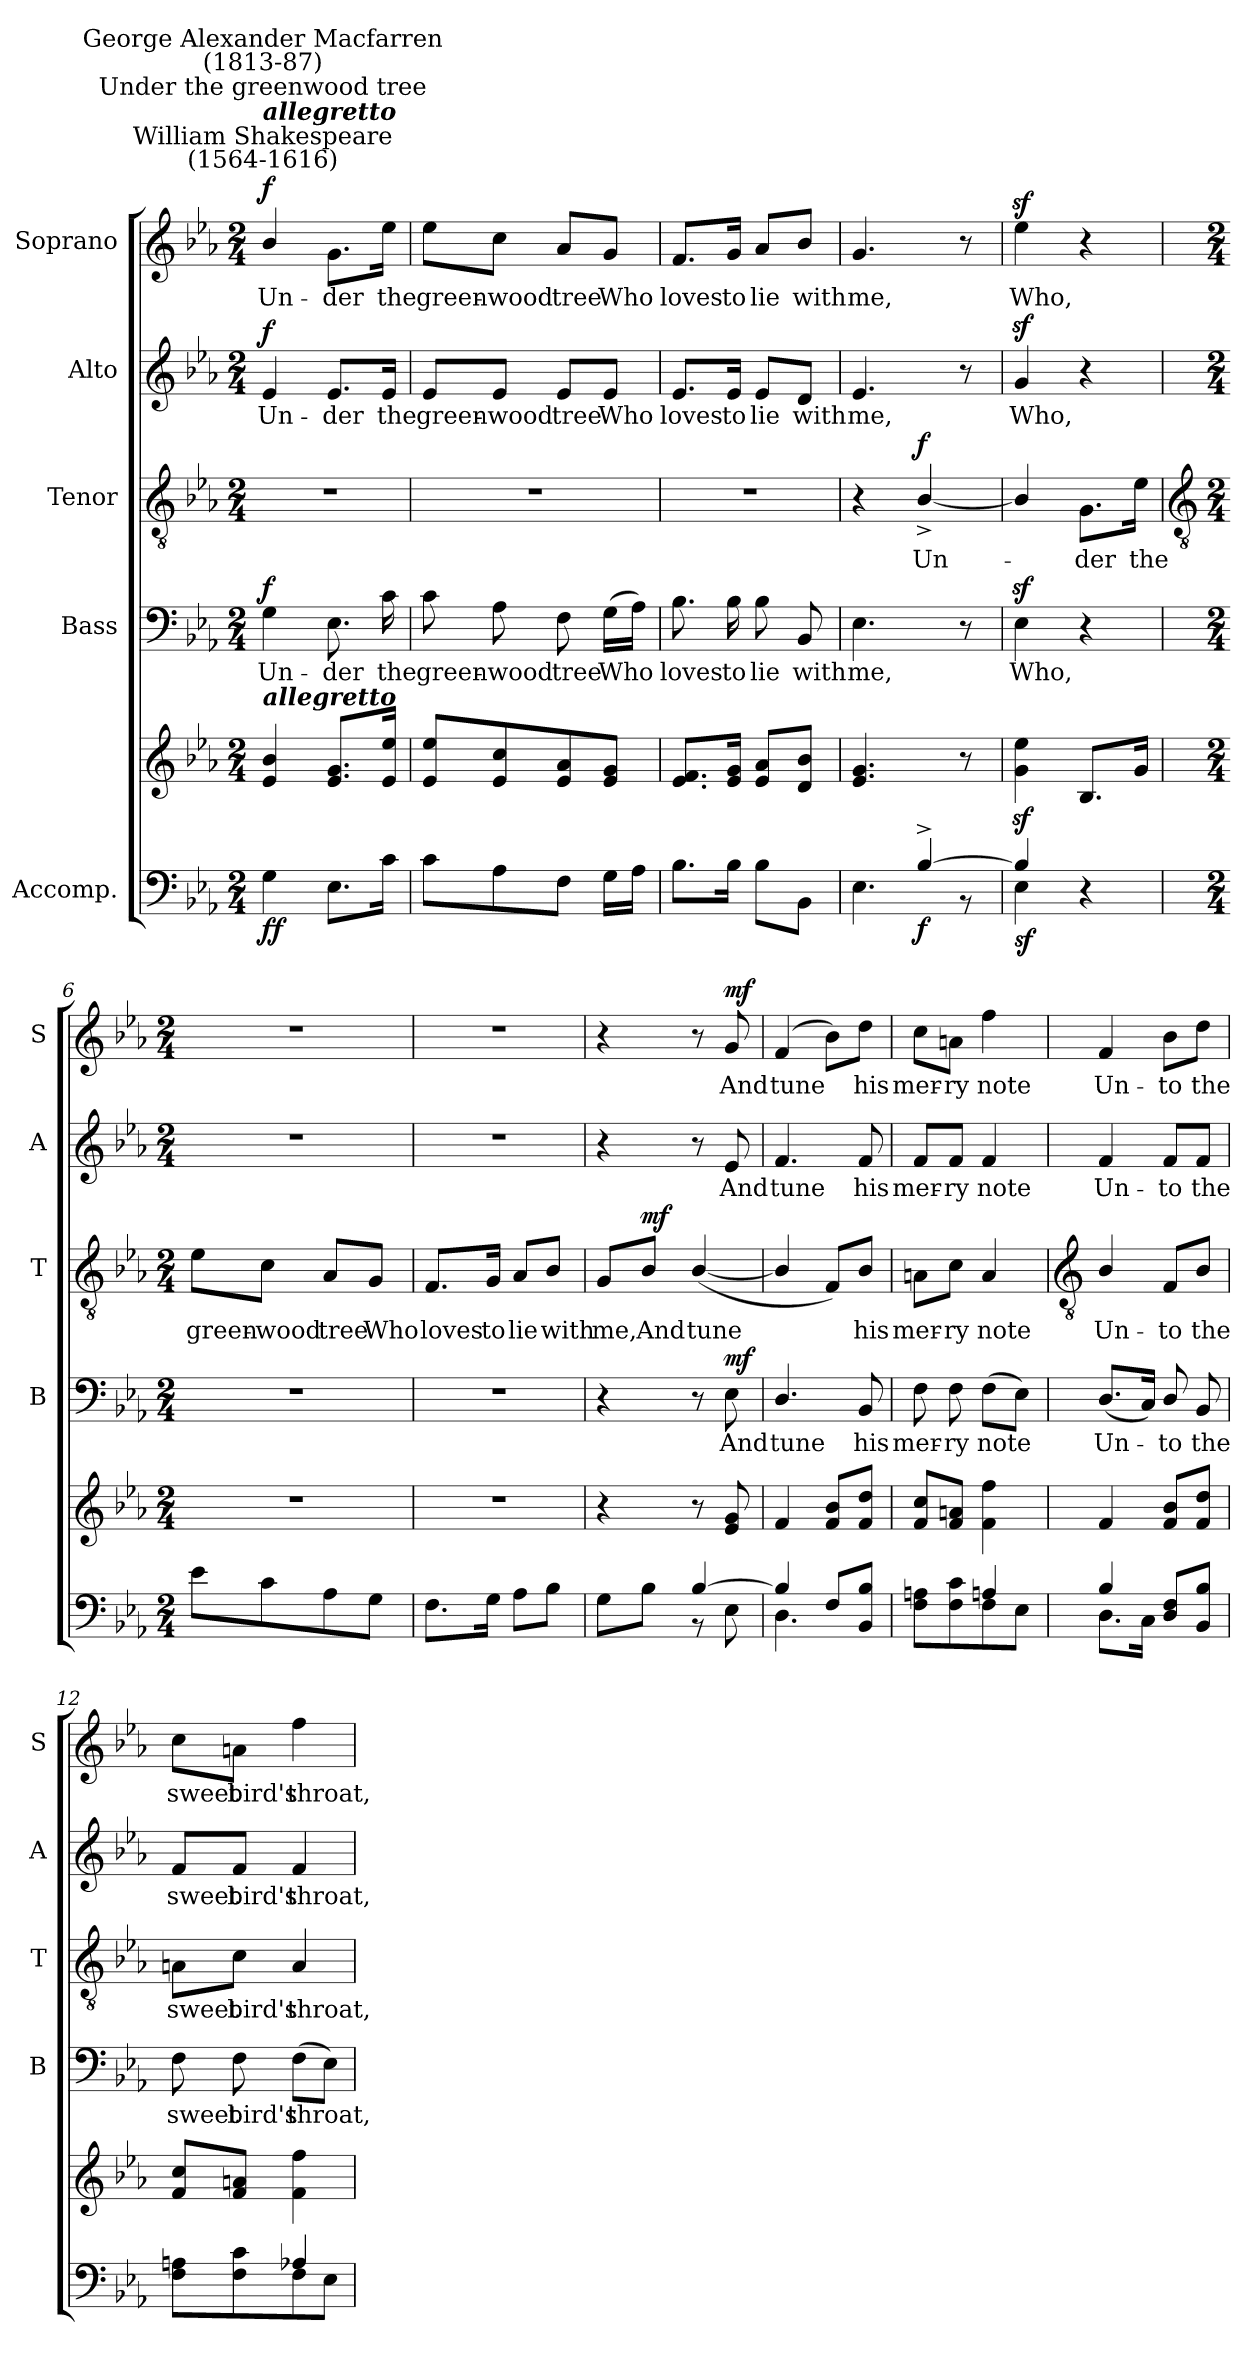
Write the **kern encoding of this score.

**kern	**kern	**dynam	**kern	**text	**dynam	**kern	**text	**dynam	**kern	**text	**dynam	**kern	**text	**dynam
*part5	*part5	*part5	*part4	*part4	*part4	*part3	*part3	*part3	*part2	*part2	*part2	*part1	*part1	*part1
*staff6	*staff5	*staff5/6	*staff4	*staff4	*staff4	*staff3	*staff3	*staff3	*staff2	*staff2	*staff2	*staff1	*staff1	*staff1
*I"Accomp.	*	*	*I"Bass	*	*	*I"Tenor	*	*	*I"Alto	*	*	*I"Soprano	*	*
*	*	*	*I'B	*	*	*I'T	*	*	*I'A	*	*	*I'S	*	*
*clefF4	*clefG2	*	*clefF4	*	*	*clefGv2	*	*	*clefG2	*	*	*clefG2	*	*
*k[b-e-a-]	*k[b-e-a-]	*	*k[b-e-a-]	*	*	*k[b-e-a-]	*	*	*k[b-e-a-]	*	*	*k[b-e-a-]	*	*
*E-:	*E-:	*	*E-:	*	*	*E-:	*	*	*E-:	*	*	*E-:	*	*
*M2/4	*M2/4	*	*M2/4	*	*	*M2/4	*	*	*M2/4	*	*	*M2/4	*	*
*MM60	*MM60	*	*MM60	*	*	*MM60	*	*	*MM60	*	*	*MM60	*	*
=1	=1	=1	=1	=1	=1	=1	=1	=1	=1	=1	=1	=1	=1	=1
*^	*	*	*	*	*	*	*	*	*	*	*	*	*	*
!	!	!	!	!	!	!	!	!	!	!	!	!	!LO:TX:a:cj:t=William Shakespeare\n(1564-1616)	!	!
!	!	!	!	!	!	!	!	!	!	!	!	!	!LO:TX:a:Bi:t=allegretto	!	!
!	!	!	!	!	!	!	!	!	!	!	!	!	!LO:TX:a:cj:t=Under the greenwood tree	!	!
!	!	!	!	!	!	!	!	!	!	!	!	!	!LO:TX:a:cj:t=George Alexander Macfarren\n(1813-87)	!	!
!	!	!LO:TX:a:Bi:t=allegretto	!	!	!	!	!	!	!	!	!	!	!	!	!
!	!	!	!LO:DY:b=2	!	!LO:LY:b	!	!LO:N:vis=1	!	!	!	!LO:LY:b	!	!	!LO:LY:b	!
!	!	!	!LO:DY:n=1:b	!	!	!LO:DY:b	!	!	!	!	!	!LO:DY:b	!	!	!LO:DY:b
2ryy	4G	4e-/ 4b-/	f f	4G	Un-	f	2r	.	.	4e-	Un-	f	4b-/	Un-	f
!	!	!	!	!	!LO:LY:b	!	!	!	!	!	!LO:LY:b	!	!	!LO:LY:b	!
.	8.E-L	8.e- 8.gL	.	8.E-	-der	.	.	.	.	8.e-/L	-der	.	8.g\L	-der	.
!	!	!	!	!	!LO:LY:b	!	!	!	!	!	!LO:LY:b	!	!	!LO:LY:b	!
.	16cJ	16e- 16ee-J	.	16c	the	.	.	.	.	16e-/Jk	the	.	16ee-\Jk	the	.
=2	=2	=2	=2	=2	=2	=2	=2	=2	=2	=2	=2	=2	=2	=2	=2
!	!	!	!	!	!LO:LY:b	!	!LO:N:vis=1	!	!	!	!LO:LY:b	!	!	!LO:LY:b	!
2ryy	8cL	8e- 8ee-L	.	8c	green-	.	2r	.	.	8e-/L	green-	.	8ee-\L	green-	.
!	!	!	!	!	!LO:LY:b	!	!	!	!	!	!LO:LY:b	!	!	!LO:LY:b	!
.	8A-	8e- 8cc	.	8A-	-wood	.	.	.	.	8e-/J	-wood	.	8cc\J	-wood	.
!	!	!	!	!	!LO:LY:b	!	!	!	!	!	!LO:LY:b	!	!	!LO:LY:b	!
.	8FJ	8e- 8a-	.	8F	tree	.	.	.	.	8e-/L	tree	.	8a-/L	tree	.
!	!	!	!	!	!LO:LY:b	!	!	!	!	!	!LO:LY:b	!	!	!LO:LY:b	!
.	16GLL	8e- 8gJ	.	(>16GLL	Who	.	.	.	.	8e-/J	Who	.	8g/J	Who	.
.	16A-JJ	.	.	16A-JJ)	.	.	.	.	.	.	.	.	.	.	.
=3	=3	=3	=3	=3	=3	=3	=3	=3	=3	=3	=3	=3	=3	=3	=3
!	!	!	!	!	!LO:LY:b	!	!LO:N:vis=1	!	!	!	!LO:LY:b	!	!	!LO:LY:b	!
2ryy	8.B-L	8.e- 8.fL	.	8.B-	loves	.	2r	.	.	8.e-/L	loves	.	8.f/L	loves	.
!	!	!	!	!	!LO:LY:b	!	!	!	!	!	!LO:LY:b	!	!	!LO:LY:b	!
.	16B-J	16e- 16gJ	.	16B-	to	.	.	.	.	16e-/Jk	to	.	16g/Jk	to	.
!	!	!	!	!	!LO:LY:b	!	!	!	!	!	!LO:LY:b	!	!	!LO:LY:b	!
.	8B-L	8e- 8a-L	.	8B-	lie	.	.	.	.	8e-/L	lie	.	8a-/L	lie	.
!	!	!	!	!	!LO:LY:b	!	!	!	!	!	!LO:LY:b	!	!	!LO:LY:b	!
.	8BB-J	8d 8b-J	.	8BB-	with	.	.	.	.	8d/J	with	.	8b-/J	with	.
=4	=4	=4	=4	=4	=4	=4	=4	=4	=4	=4	=4	=4	=4	=4	=4
!	!	!	!	!	!LO:LY:b	!	!	!	!	!	!LO:LY:b	!	!	!LO:LY:b	!
4ryy	4.E-	4.e- 4.g	.	4.E-	me,	.	4r	.	.	4.e-	me,	.	4.g	me,	.
!	!	!	!LO:DY:b=2	!	!	!	!	!LO:LY:b	!LO:DY:b	!	!	!	!	!	!
[4B-^/	.	.	f	.	.	.	[4B-^/	Un-	f	.	.	.	.	.	.
.	8r	8r	.	8r	.	.	.	.	.	8r	.	.	8r	.	.
=5	=5	=5	=5	=5	=5	=5	=5	=5	=5	=5	=5	=5	=5	=5	=5
!	!	!	!LO:DY:b=2	!	!LO:LY:b	!	!	!	!	!	!LO:LY:b	!	!	!LO:LY:b	!
4B-/]	4E-	4gz< 4ee-z<	sf	4E-z<	Who,	.	4B-/]	.	.	4gz<	Who,	.	4ee-z<	Who,	.
!	!	!	!	!	!	!	!	!LO:LY:b	!	!	!	!	!	!	!
4ryy	4r	8.B-L	.	4r	.	.	8.G\L	der	.	4r	.	.	4r	.	.
!	!	!	!	!	!	!	!	!LO:LY:b	!	!	!	!	!	!	!
.	.	16gJ	.	.	.	.	16e-\Jk	the	.	.	.	.	.	.	.
!!LO:LB:g=z
=6	=6	=6	=6	=6	=6	=6	=6	=6	=6	=6	=6	=6	=6	=6	=6
*	*	*	*	*	*	*	*clefGv2	*	*	*	*	*	*	*	*
*M2/4	*	*M2/4	*	*M2/4	*	*	*M2/4	*	*	*M2/4	*	*	*M2/4	*	*
!	!	!LO:N:vis=1	!	!LO:N:vis=1	!	!	!	!LO:LY:b	!	!LO:N:vis=1	!	!	!LO:N:vis=1	!	!
8e-\L	2ryy	2r	.	2r	.	.	8e-\L	green-	.	2r	.	.	2r	.	.
!	!	!	!	!	!	!	!	!LO:LY:b	!	!	!	!	!	!	!
8c\	.	.	.	.	.	.	8c\J	-wood	.	.	.	.	.	.	.
!	!	!	!	!	!	!	!	!LO:LY:b	!	!	!	!	!	!	!
8A-\	.	.	.	.	.	.	8A-/L	tree	.	.	.	.	.	.	.
!	!	!	!	!	!	!	!	!LO:LY:b	!	!	!	!	!	!	!
8G\J	.	.	.	.	.	.	8G/J	Who	.	.	.	.	.	.	.
=7	=7	=7	=7	=7	=7	=7	=7	=7	=7	=7	=7	=7	=7	=7	=7
!	!	!LO:N:vis=1	!	!LO:N:vis=1	!	!	!	!LO:LY:b	!	!LO:N:vis=1	!	!	!LO:N:vis=1	!	!
8.F\L	2ryy	2r	.	2r	.	.	8.F/L	loves	.	2r	.	.	2r	.	.
!	!	!	!	!	!	!	!	!LO:LY:b	!	!	!	!	!	!	!
16G\J	.	.	.	.	.	.	16G/Jk	to	.	.	.	.	.	.	.
!	!	!	!	!	!	!	!	!LO:LY:b	!	!	!	!	!	!	!
8A-\L	.	.	.	.	.	.	8A-/L	lie	.	.	.	.	.	.	.
!	!	!	!	!	!	!	!	!LO:LY:b	!	!	!	!	!	!	!
8B-\J	.	.	.	.	.	.	8B-/J	with	.	.	.	.	.	.	.
=8	=8	=8	=8	=8	=8	=8	=8	=8	=8	=8	=8	=8	=8	=8	=8
!	!	!	!	!	!	!	!	!LO:LY:b	!	!	!	!	!	!	!
8G\L	4ryy	4r	.	4r	.	.	8G/L	me,	.	4r	.	.	4r	.	.
!	!	!	!	!	!	!	!	!LO:LY:b	!LO:DY:b	!	!	!	!	!	!
8B-\J	.	.	.	.	.	.	8B-/J	And	mf	.	.	.	.	.	.
!	!	!	!	!	!	!	!	!LO:LY:b	!	!	!	!	!	!	!
[4B-/	8r	8r	.	8r	.	.	(<[4B-/	tune	.	8r	.	.	8r	.	.
!	!	!	!LO:DY:b=2	!	!LO:LY:b	!	!	!	!	!	!LO:LY:b	!	!	!LO:LY:b	!
!	!	!	!LO:DY:n=1:b	!	!	!LO:DY:b	!	!	!	!	!	!	!	!	!LO:DY:b
.	8E-	8e- 8g	mf mf	8E-	And	mf	.	.	.	8e-	And	.	8g	And	mf
=9	=9	=9	=9	=9	=9	=9	=9	=9	=9	=9	=9	=9	=9	=9	=9
!	!	!	!	!	!LO:LY:b	!	!	!	!	!	!LO:LY:b	!	!	!LO:LY:b	!
4B-/]	4.D\	4f	.	4.D/	tune	.	4B-/]	.	.	4.f	tune	.	(<4f	tune	.
8F/L	.	8f 8b-L	.	.	.	.	8F/L)	.	.	.	.	.	8b-\L)	.	.
!	!	!	!	!	!LO:LY:b	!	!	!LO:LY:b	!	!	!LO:LY:b	!	!	!LO:LY:b	!
8BB-/ 8B-/J	8ryy	8f 8ddJ	.	8BB-	his	.	8B-/J	his	.	8f	his	.	8dd\J	his	.
=10	=10	=10	=10	=10	=10	=10	=10	=10	=10	=10	=10	=10	=10	=10	=10
!	!	!	!	!	!LO:LY:b	!	!	!LO:LY:b	!	!	!LO:LY:b	!	!	!LO:LY:b	!
4ryy	8F 8AnL	8f 8ccL	.	8F	mer-	.	8An\L	mer-	.	8f/L	mer-	.	8cc\L	mer-	.
!	!	!	!	!	!LO:LY:b	!	!	!LO:LY:b	!	!	!LO:LY:b	!	!	!LO:LY:b	!
.	8F 8c	8f 8anJ	.	8F	-ry	.	8c\J	-ry	.	8f/J	-ry	.	8an\J	-ry	.
!	!	!	!	!	!LO:LY:b	!	!	!LO:LY:b	!	!	!LO:LY:b	!	!	!LO:LY:b	!
4An/	8F	4f 4ff	.	(>8FL	note	.	4A	note	.	4f	note	.	4ff	note	.
.	8E-J	.	.	8E-J)	.	.	.	.	.	.	.	.	.	.	.
!!LO:LB:g=z
=11	=11	=11	=11	=11	=11	=11	=11	=11	=11	=11	=11	=11	=11	=11	=11
*	*	*	*	*	*	*	*clefGv2	*	*	*	*	*	*	*	*
!	!	!	!	!	!LO:LY:b	!	!	!LO:LY:b	!	!	!LO:LY:b	!	!	!LO:LY:b	!
4B-/	8.D\L	4f	.	(<8.D/L	Un-	.	4B-/	Un-	.	4f	Un-	.	4f	Un-	.
.	16C\J	.	.	16CJ)	.	.	.	.	.	.	.	.	.	.	.
!	!	!	!	!	!LO:LY:b	!	!	!LO:LY:b	!	!	!LO:LY:b	!	!	!LO:LY:b	!
4ryy	8D/ 8F/L	8f 8b-L	.	8D/	to	.	8F/L	-to	.	8f/L	-to	.	8b-\L	-to	.
!	!	!	!	!	!LO:LY:b	!	!	!LO:LY:b	!	!	!LO:LY:b	!	!	!LO:LY:b	!
.	8BB- 8B-J	8f 8ddJ	.	8BB-	the	.	8B-/J	the	.	8f/J	the	.	8dd\J	the	.
=12	=12	=12	=12	=12	=12	=12	=12	=12	=12	=12	=12	=12	=12	=12	=12
!	!	!	!	!	!LO:LY:b	!	!	!LO:LY:b	!	!	!LO:LY:b	!	!	!LO:LY:b	!
4ryy	8F 8AnL	8f 8ccL	.	8F	sweet	.	8An\L	sweet	.	8f/L	sweet	.	8cc\L	sweet	.
!	!	!	!	!	!LO:LY:b	!	!	!LO:LY:b	!	!	!LO:LY:b	!	!	!LO:LY:b	!
.	8F 8c	8f 8anJ	.	8F	bird's	.	8c\J	bird's	.	8f/J	bird's	.	8an\J	bird's	.
!	!	!	!	!	!LO:LY:b	!	!	!LO:LY:b	!	!	!LO:LY:b	!	!	!LO:LY:b	!
4A-/	8F	4f 4ff	.	(>8FL	throat,	.	4A	throat,	.	4f	throat,	.	4ff	throat,	.
.	8E-J	.	.	8E-J)	.	.	.	.	.	.	.	.	.	.	.
*v	*v	*	*	*	*	*	*	*	*	*	*	*	*	*	*
=	=	=	=	=	=	=	=	=	=	=	=	=	=	=
*-	*-	*-	*-	*-	*-	*-	*-	*-	*-	*-	*-	*-	*-	*-
